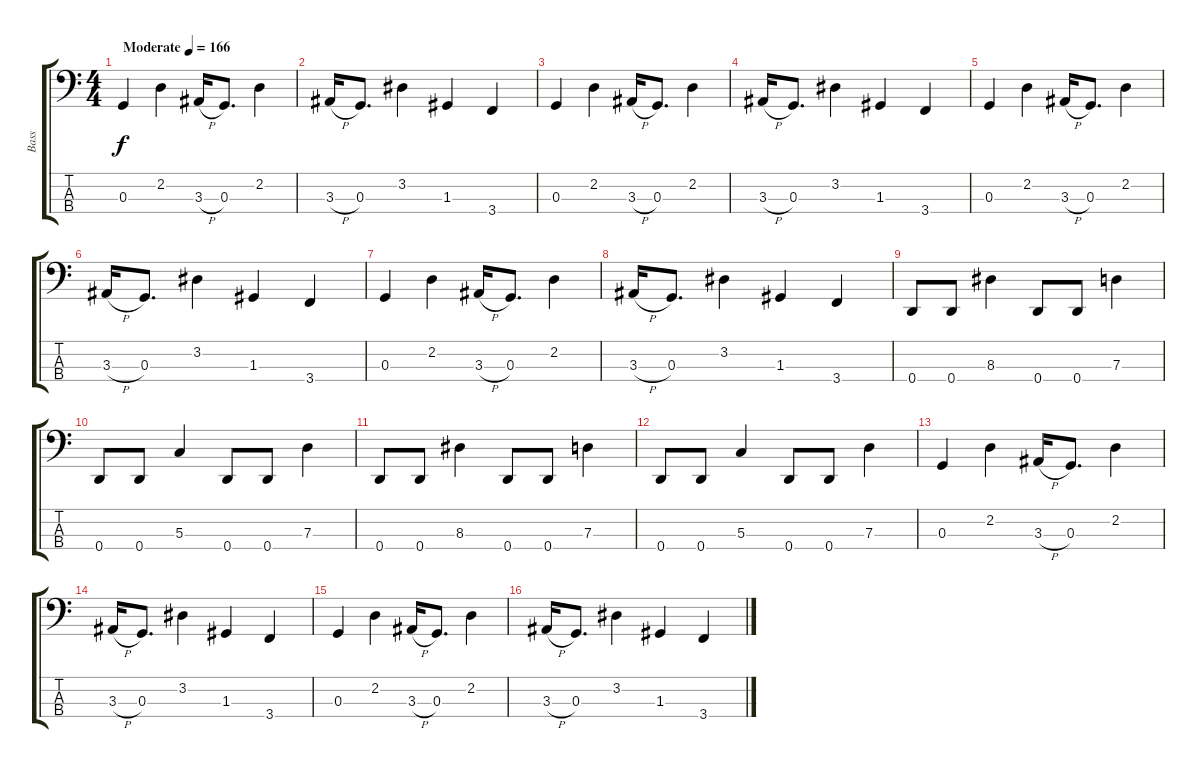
\track ("Bass" "Bass") {instrument electricbassfinger}
\staff {score tabs}
\tuning (F2 C2 G1 D1) {hide}
\ts (4 4)
\tempo (166 "Moderate")
\clef f4
\ks c
0.3.4{dy f instrument electricbassfinger} 2.2.4 3.3{h}.16 0.3.8{d} 2.2.4 |
3.3{h}.16 0.3.8{d} 3.2.4 1.3.4 3.4.4 |
0.3.4 2.2.4 3.3{h}.16 0.3.8{d} 2.2.4 |
3.3{h}.16 0.3.8{d} 3.2.4 1.3.4 3.4.4 |
0.3.4 2.2.4 3.3{h}.16 0.3.8{d} 2.2.4 |
3.3{h}.16 0.3.8{d} 3.2.4 1.3.4 3.4.4 |
0.3.4 2.2.4 3.3{h}.16 0.3.8{d} 2.2.4 |
3.3{h}.16 0.3.8{d} 3.2.4 1.3.4 3.4.4 |
0.4.8 0.4.8 8.3.4 0.4.8 0.4.8 7.3.4 |
0.4.8 0.4.8 5.3.4 0.4.8 0.4.8 7.3.4 |
0.4.8 0.4.8 8.3.4 0.4.8 0.4.8 7.3.4 |
0.4.8 0.4.8 5.3.4 0.4.8 0.4.8 7.3.4 |
0.3.4 2.2.4 3.3{h}.16 0.3.8{d} 2.2.4 |
3.3{h}.16 0.3.8{d} 3.2.4 1.3.4 3.4.4 |
0.3.4 2.2.4 3.3{h}.16 0.3.8{d} 2.2.4 |
3.3{h}.16 0.3.8{d} 3.2.4 1.3.4 3.4.4
